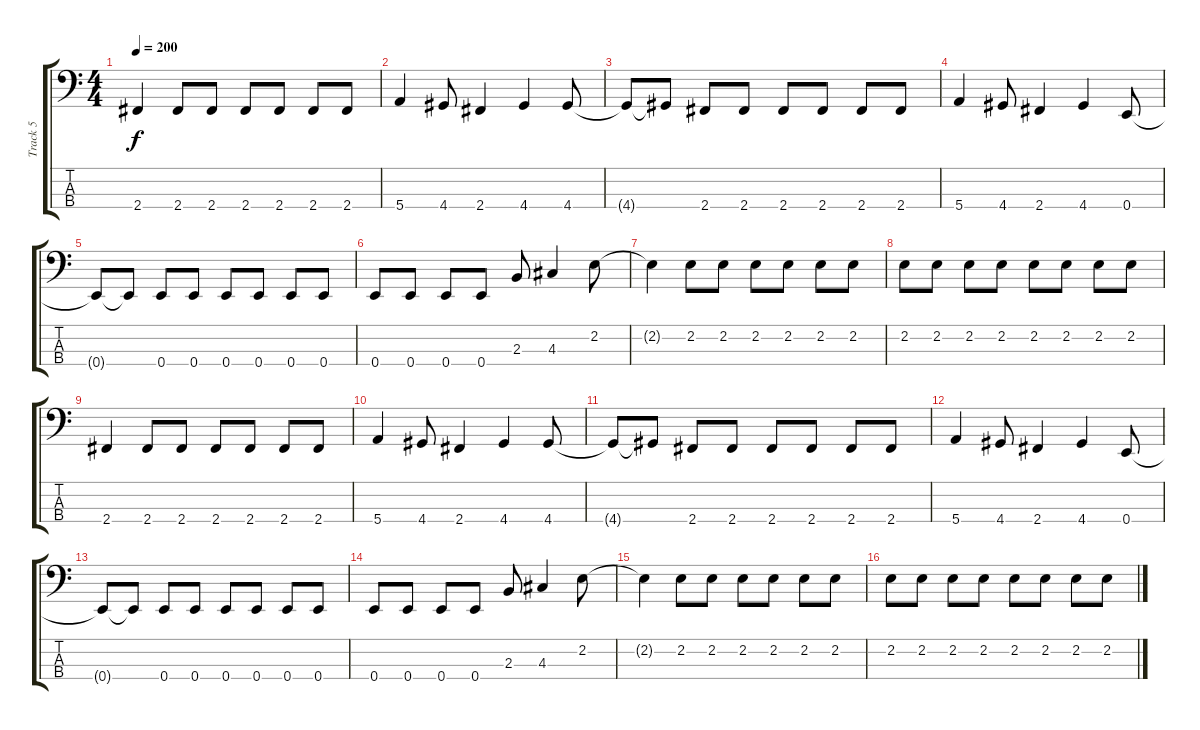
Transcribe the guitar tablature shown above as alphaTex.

\track ("Track 5" "Track 5") {instrument electricbassfinger}
\staff {score tabs}
\tuning (G2 D2 A1 E1) {hide}
\ts (4 4)
\tempo 200
\clef f4
\ks c
2.4.4{dy f} 2.4.8 2.4.8 2.4.8 2.4.8 2.4.8 2.4.8 |
5.4.4 4.4.8 2.4.4 4.4.4 4.4.8 |
4.4{t}.8 4.4{t}.8 2.4.8 2.4.8 2.4.8 2.4.8 2.4.8 2.4.8 |
5.4.4 4.4.8 2.4.4 4.4.4 0.4.8 |
0.4{t}.8 0.4{t}.8 0.4.8 0.4.8 0.4.8 0.4.8 0.4.8 0.4.8 |
0.4.8 0.4.8 0.4.8 0.4.8 2.3.8 4.3.4 2.2.8 |
2.2{t}.4 2.2.8 2.2.8 2.2.8 2.2.8 2.2.8 2.2.8 |
2.2.8 2.2.8 2.2.8 2.2.8 2.2.8 2.2.8 2.2.8 2.2.8 |
2.4.4 2.4.8 2.4.8 2.4.8 2.4.8 2.4.8 2.4.8 |
5.4.4 4.4.8 2.4.4 4.4.4 4.4.8 |
4.4{t}.8 4.4{t}.8 2.4.8 2.4.8 2.4.8 2.4.8 2.4.8 2.4.8 |
5.4.4 4.4.8 2.4.4 4.4.4 0.4.8 |
0.4{t}.8 0.4{t}.8 0.4.8 0.4.8 0.4.8 0.4.8 0.4.8 0.4.8 |
0.4.8 0.4.8 0.4.8 0.4.8 2.3.8 4.3.4 2.2.8 |
2.2{t}.4 2.2.8 2.2.8 2.2.8 2.2.8 2.2.8 2.2.8 |
2.2.8 2.2.8 2.2.8 2.2.8 2.2.8 2.2.8 2.2.8 2.2.8
